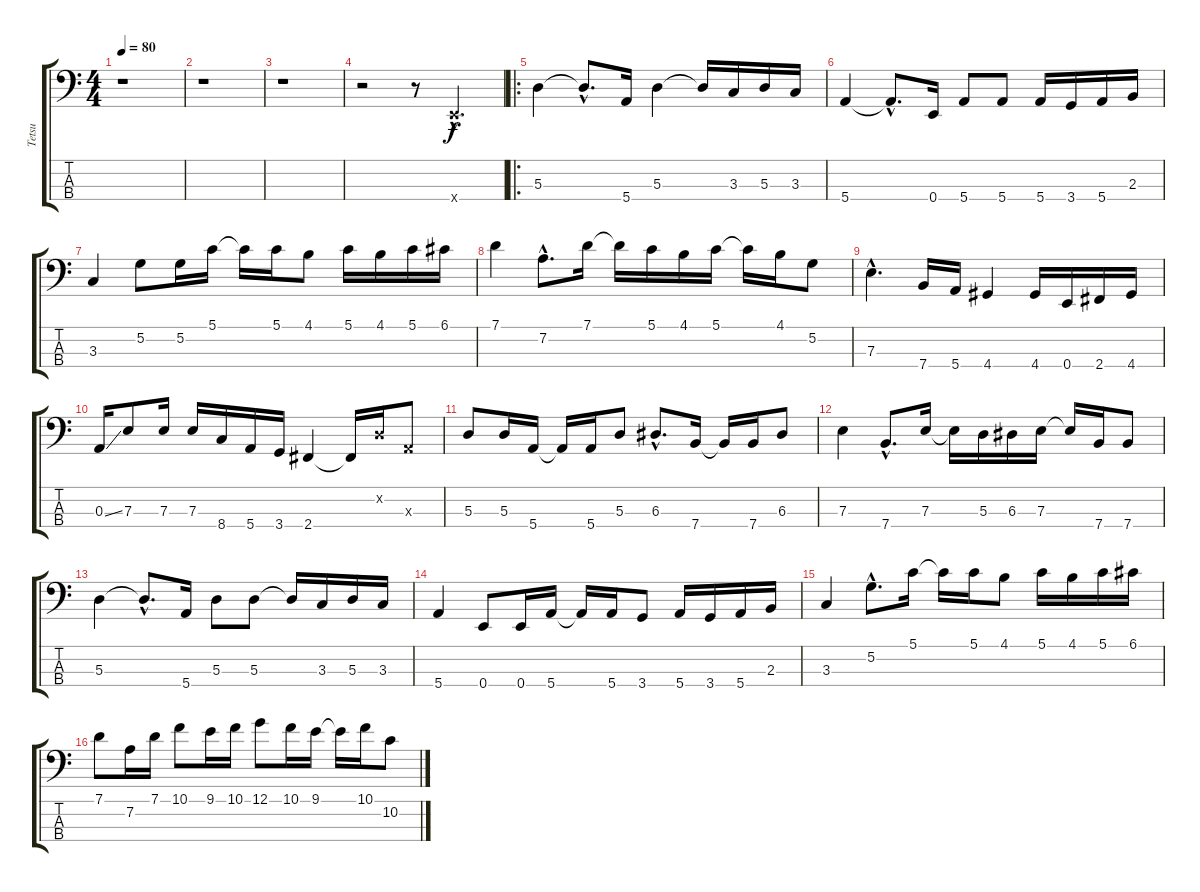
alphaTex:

\track ("Tetsu" "Tetsu") {instrument electricbasspick}
\staff {score tabs}
\tuning (G2 D2 A1 E1) {hide}
\ts (4 4)
\tempo 80
\clef f4
\ks c
r.1{dy f instrument electricbasspick} |
r.1 |
r.1 |
r.2 r.8 0.4{hac x}.4{d} |
\ro
5.3.4{volume 12} 5.3{hac t}.8{d} 5.4.16 5.3.4 5.3{t}.16 3.3.16 5.3.16 3.3.16 |
5.4.4 5.4{hac t}.8{d} 0.4.16 5.4.8 5.4.8 5.4.16 3.4.16 5.4.16 2.3.16 |
3.3.4 5.2.8 5.2.16 5.1.16 5.1{t}.16 5.1.16 4.1.8 5.1.16 4.1.16 5.1.16 6.1.16 |
7.1.4 7.2{hac}.8{d} 7.1.16 7.1{t}.16 5.1.16 4.1.16 5.1.16 5.1{t}.16 4.1.16 5.2.8 |
7.3{hac}.4{d} 7.4.16 5.4.16 4.4.4 4.4.16 0.4.16 2.4.16 4.4.16 |
0.3{ss}.16 7.3.8 7.3.16 7.3.16 8.4.16 5.4.16 3.4.16 2.4.4 2.4{t}.16 0.2{x}.16 0.3{x}.8 |
5.3.8 5.3.16 5.4.16 5.4{t}.16 5.4.16 5.3.8 6.3{hac}.8{d} 7.4.16 7.4{t}.16 7.4.16 6.3.8 |
7.3.4 7.4{hac}.8{d} 7.3.16 7.3{t}.16 5.3.16 6.3.16 7.3.16 7.3{t}.16 7.4.16 7.4.8 |
5.3.4 5.3{hac t}.8{d} 5.4.16 5.3.8 5.3.8 5.3{t}.16 3.3.16 5.3.16 3.3.16 |
5.4.4 0.4.8 0.4.16 5.4.16 5.4{t}.16 5.4.16 3.4.8 5.4.16 3.4.16 5.4.16 2.3.16 |
3.3.4 5.2{hac}.8{d} 5.1.16 5.1{t}.16 5.1.16 4.1.8 5.1.16 4.1.16 5.1.16 6.1.16 |
7.1.8 7.2.16 7.1.16 10.1.8 9.1.16 10.1.16 12.1.8 10.1.16 9.1.16 9.1{t}.16 10.1.16 10.2.8
